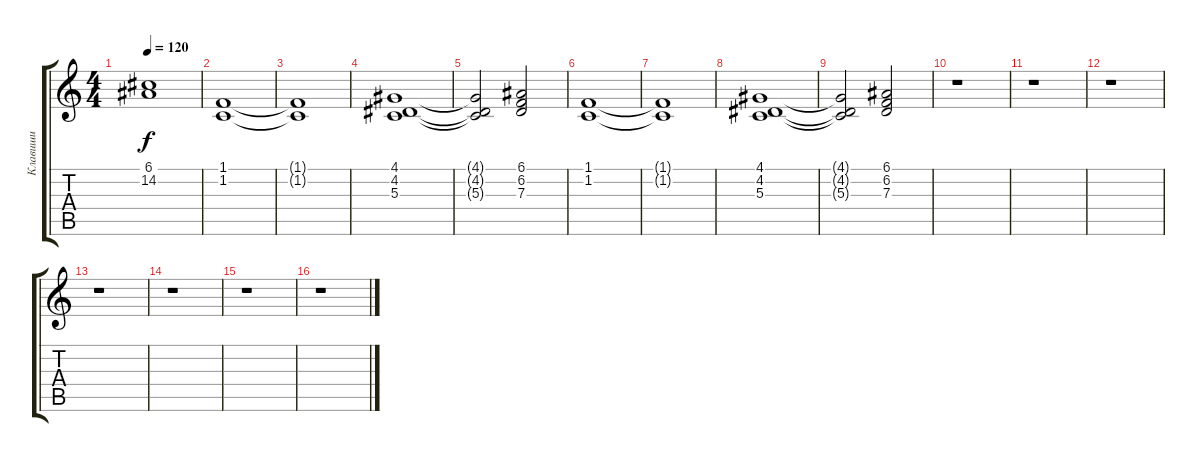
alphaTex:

\track ("Клавиши" "Клавиши") {instrument choiraahs}
\staff {score tabs}
\tuning (E4 B3 G3 D3 A2 E2) {hide}
\ts (4 4)
\tempo 120
\clef g2
\ks c
(6.1 14.2).1{dy f} |
(1.1 1.2).1 |
(1.1{t} 1.2{t}).1 |
(4.1 4.2 5.3).1 |
(4.1{t} 4.2{t} 5.3{t}).2 (6.1 6.2 7.3).2 |
(1.1 1.2).1 |
(1.1{t} 1.2{t}).1 |
(4.1 4.2 5.3).1 |
(4.1{t} 4.2{t} 5.3{t}).2 (6.1 6.2 7.3).2 |
r.1 |
r.1 |
r.1 |
r.1 |
r.1 |
r.1 |
r.1
